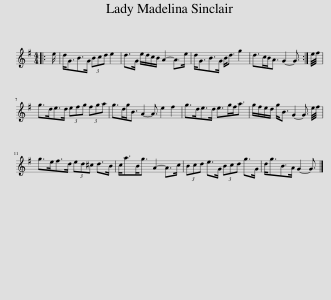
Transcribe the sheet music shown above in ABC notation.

X:1
L:1/8
M:4/4
I:linebreak $
K:G
V:1 treble
V:1
|: e/ | d<GB>G (3Bcd e2 | d>G e/d/c/B/ A2- A>e | d<GB>G B<d g2 | d>cB<A G2- G3/2 :| %5
 e/4f/4 |$ g>de>d (3efg (3fga | g>dg<B A2- A3/2 e2 f2 | g>de>d e>gf<a | g/f/e/d/ g<B G2- G3/2 e/4f/4 |$ %10
 g>ef>d (3ed^c d>B | c<aB<g A2- A>c | (3Bcd e>G (3Bcd g>G | d<gB>A G2- G3/2 |] %14
